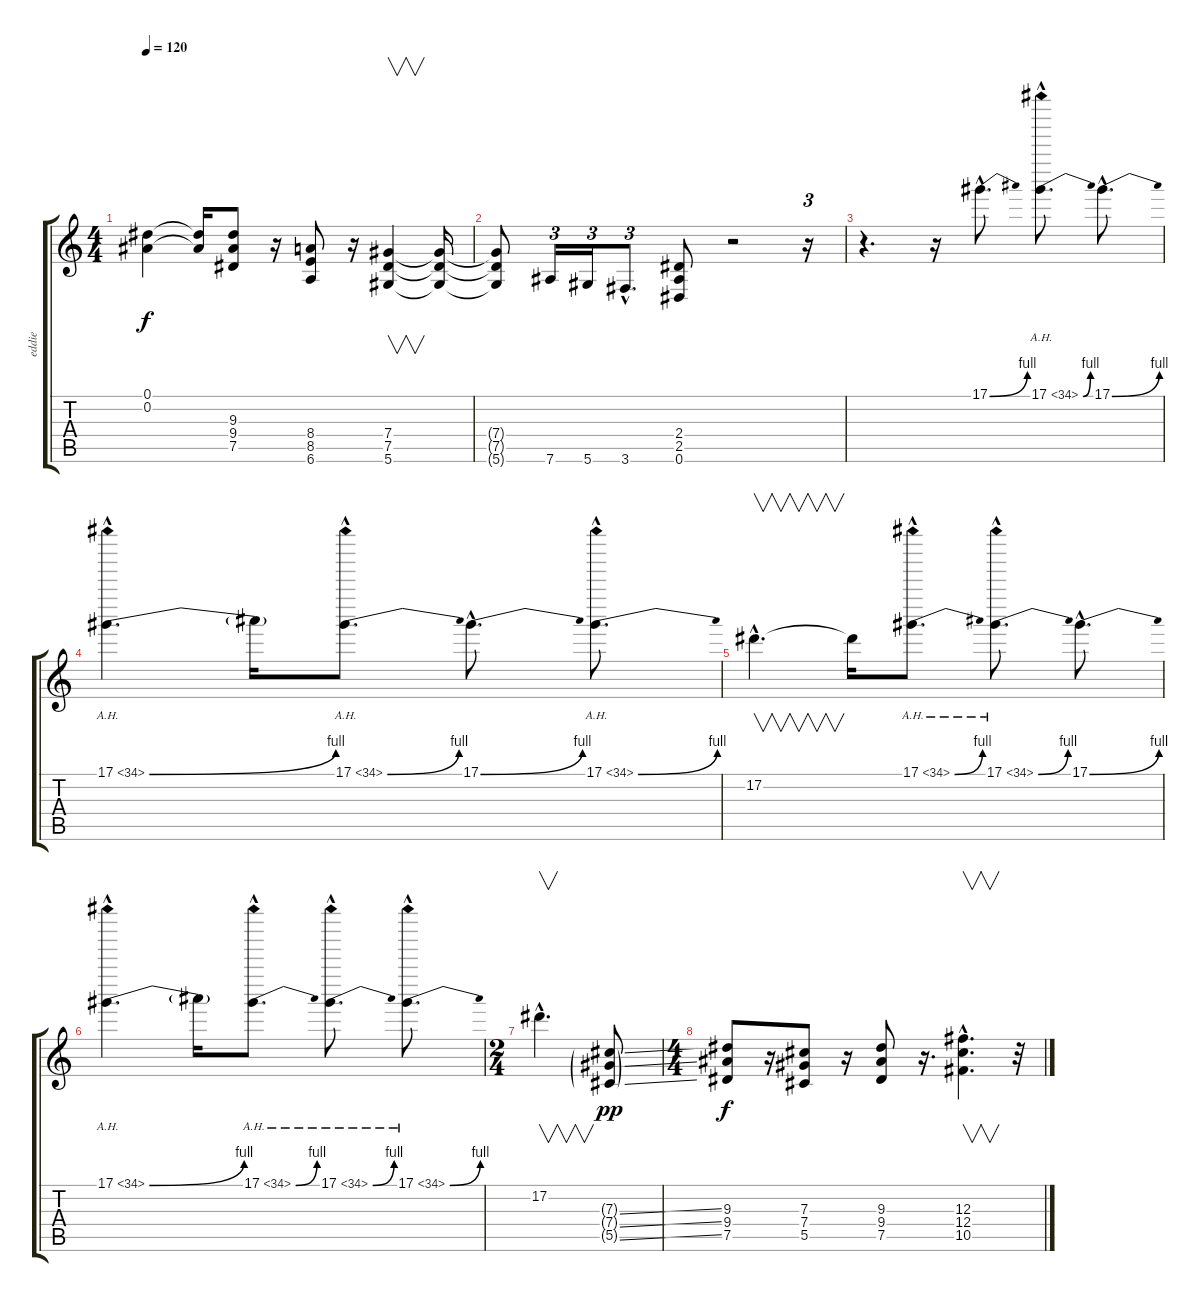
\track ("eddie" "eddie") {instrument distortionguitar}
\staff {score tabs}
\tuning (Eb4 Bb3 Gb3 Db3 Ab2 Eb2) {hide}
\ts (4 4)
\tempo 120
\clef g2
\ks c
(0.1{t} 0.2{t}).4{dy f} (0.1{t} 0.2{t}).16 (9.3 9.4 7.5).8 r.16 (8.4 8.5 6.6).8 r.16 (7.4 7.5 5.6).4{v} (7.4{t} 7.5{t} 5.6{t}).16 |
(7.4{t} 7.5{t} 5.6{t}).8 7.6.16{tu (3 2)} 5.6.16{tu (3 2)} 3.6{hac}.8{d tu (3 2)} (2.4 2.5 0.6).8 r.2 r.16{tu (3 2)} |
r.4{d} r.16 17.1{be (bend 0 0 60 4) hac}.8{d} 17.1{be (bend 0 0 60 4) ah 17 hac}.8{d} 17.1{be (bend 0 0 60 4) hac}.8{d} |
17.1{be (bend 0 0 60 4) ah 17 hac}.4{d} 17.1{t}.16 17.1{be (bend 0 0 60 4) ah 17 hac}.8{d} 17.1{be (bend 0 0 60 4) hac}.8{d} 17.1{be (bend 0 0 60 4) ah 17 hac}.8{d} |
17.2{hac}.4{v d} 17.2{t}.16 17.1{be (bend 0 0 60 4) ah 17 hac}.8{d} 17.1{be (bend 0 0 60 4) ah 17 hac}.8{d} 17.1{be (bend 0 0 60 4) hac}.8{d} |
17.1{be (bend 0 0 60 4) ah 17 hac}.4{d} 17.1{t}.16 17.1{be (bend 0 0 60 4) ah 17 hac}.8{d} 17.1{be (bend 0 0 60 4) ah 17 hac}.8{d} 17.1{be (bend 0 0 60 4) ah 17 hac}.8{d} |
\ts (2 4)
17.2{hac}.4{v d} (7.3{ss g} 7.4{ss g} 5.5{ss g}).8{dy pp} |
\ts (4 4)
(9.3 9.4 7.5).8{dy f} r.16 (7.3 7.4 5.5).8 r.16 (9.3 9.4 7.5).8 r.16{d} (12.3{hac} 12.4{hac} 10.5{hac}).4{v d} r.32
